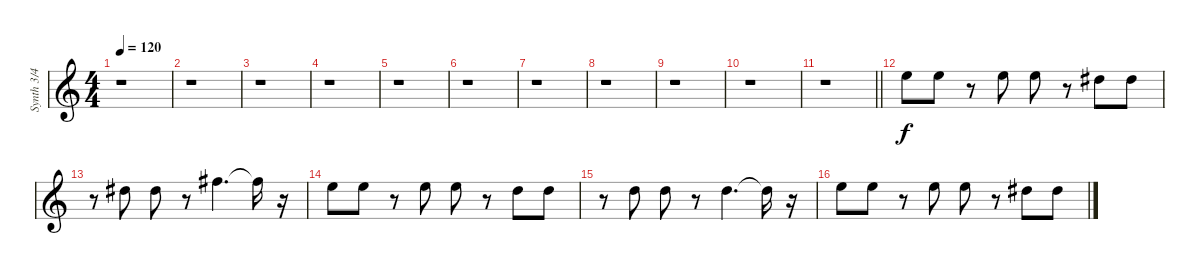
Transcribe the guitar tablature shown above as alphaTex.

\track ("Synth 3/4 (Strings)" "Synth 3/4 ") {instrument stringensemble1}
\staff {score}
\tuning (Eb4 B3 Gb3 B2 Gb2 B1) {hide}
\ts (4 4)
\tempo 120
\clef g2
\ks c
r.1{dy f} |
r.1 |
r.1 |
r.1 |
r.1 |
r.1 |
r.1 |
r.1 |
r.1 |
r.1 |
\barLineRight lightlight
r.1 |
13.1.8{volume 8} 13.1.8 r.8 13.1.8 13.1.8 r.8 12.1.8 12.1.8 |
r.8 12.1.8 12.1.8 r.8 15.1.4{d} 15.1{t}.16 r.16 |
13.1.8 13.1.8 r.8 13.1.8 13.1.8 r.8 11.1.8 11.1.8 |
r.8 11.1.8 11.1.8 r.8 11.1.4{d} 11.1{t}.16 r.16 |
13.1.8 13.1.8 r.8 13.1.8 13.1.8 r.8 12.1.8 12.1.8
